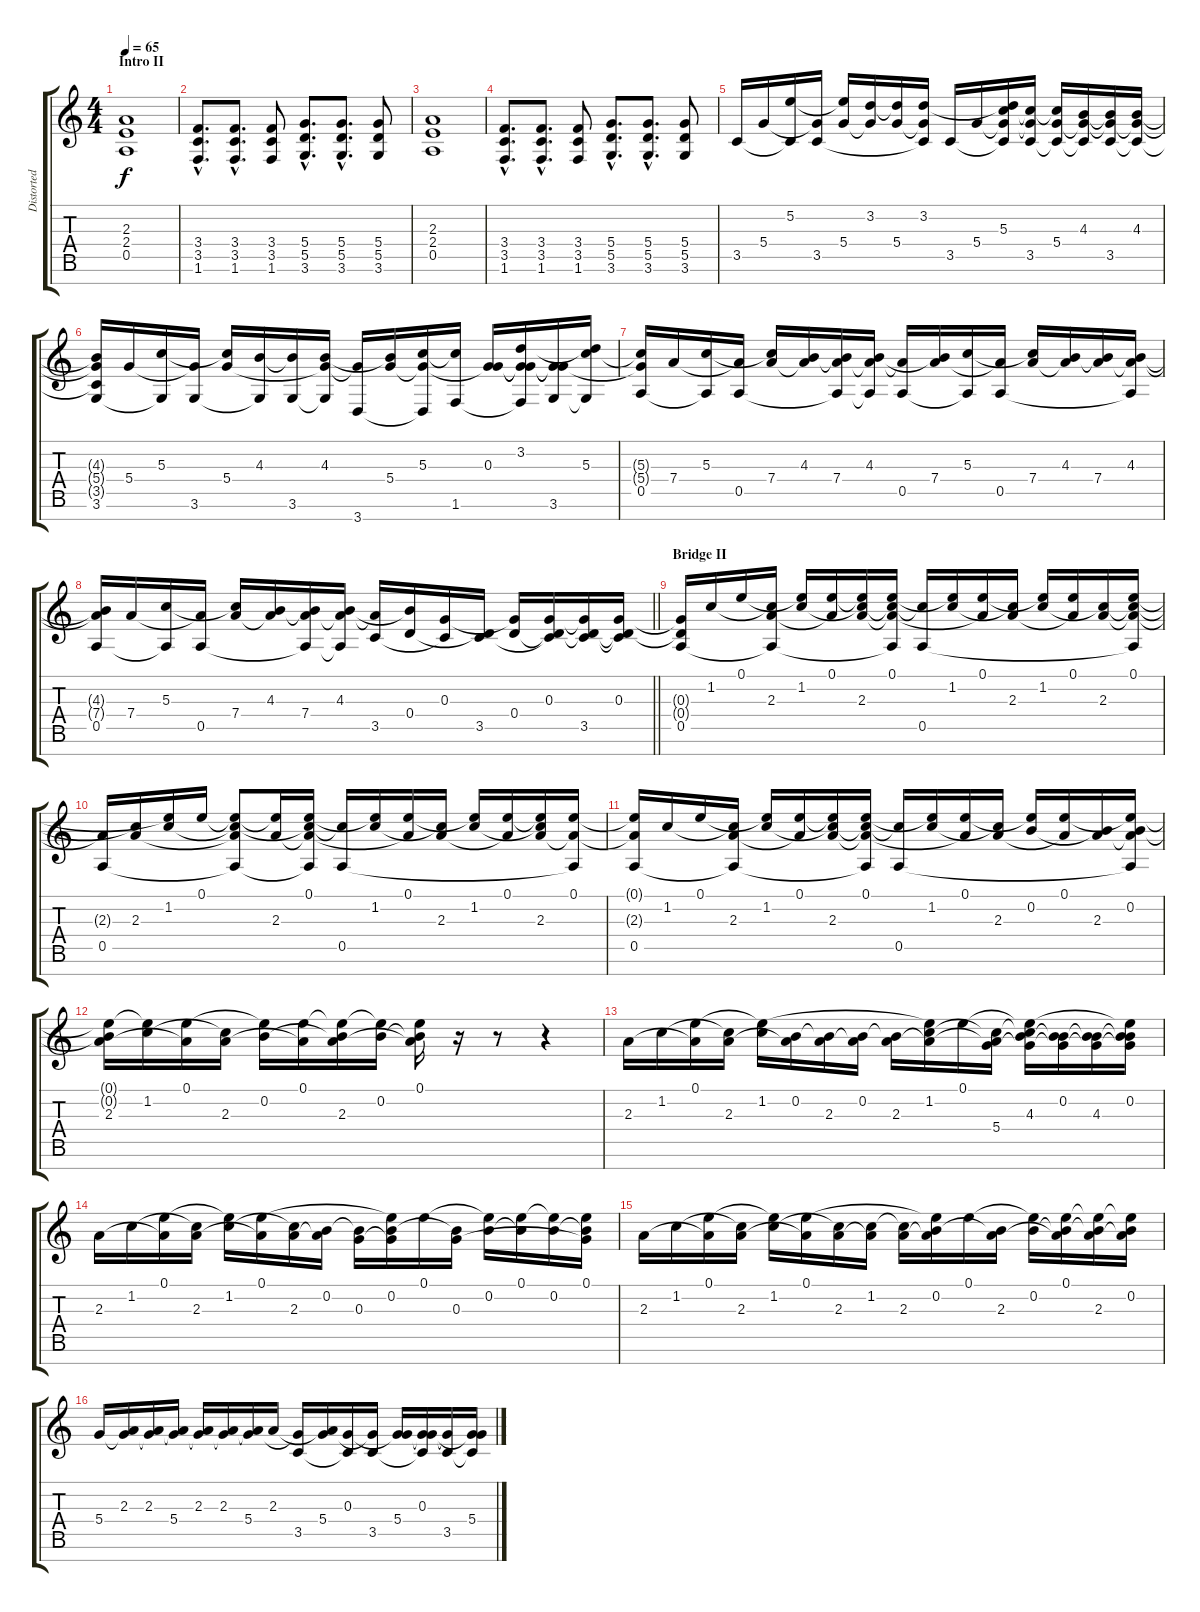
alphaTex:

\track ("Distorted Guitar I" "Distorted ") {instrument overdrivenguitar}
\staff {score tabs}
\tuning (E4 B3 G3 D3 A2 E2 B1) {hide}
\ts (4 4)
\section ("" "Intro II")
\tempo 65
\clef g2
\ks c
(2.3 2.4 0.5).1{dy f volume 13} |
(3.4{hac} 3.5{hac} 1.6{hac}).8{d} (3.4{hac} 3.5{hac} 1.6{hac}).8{d} (3.4 3.5 1.6).8 (5.4{hac} 5.5{hac} 3.6{hac}).8{d} (5.4{hac} 5.5{hac} 3.6{hac}).8{d} (5.4 5.5 3.6).8 |
(2.3 2.4 0.5).1 |
(3.4{hac} 3.5{hac} 1.6{hac}).8{d} (3.4{hac} 3.5{hac} 1.6{hac}).8{d} (3.4 3.5 1.6).8 (5.4{hac} 5.5{hac} 3.6{hac}).8{d} (5.4{hac} 5.5{hac} 3.6{hac}).8{d} (5.4 5.5 3.6).8 |
3.5.16 5.4.16 (5.2 3.5{t}).16 (5.4{t} 3.5).16 (5.2{t} 5.4).16 (3.2 5.4{t}).16 (3.2{t} 5.4).16 (3.2 5.4{t} 3.5{t}).16 3.5.16 5.4.16 (3.2{t} 5.3 5.4{t} 3.5{t}).16 (5.3{t} 5.4{t} 3.5).16 (5.3{t} 5.4 3.5{t}).16 (4.3 5.4{t} 3.5{t}).16 (4.3{t} 5.4{t} 3.5).16 (4.3 5.4{t} 3.5{t}).16 |
(4.3{t} 5.4{t} 3.5{t} 3.6).16 5.4.16 (5.3 3.6{t}).16 (5.4{t} 3.6).16 (5.3{t} 5.4).16 (4.3 3.6{t}).16 (4.3{t} 3.6).16 (4.3 5.4{t} 3.6{t}).16 (5.4{t} 3.7).16 (4.3{t} 5.4).16 (5.3 5.4{t} 3.7{t}).16 (5.3{t} 1.6).16 (0.3 5.4{t}).16 (3.2 0.3{t} 5.4{t} 1.6{t}).16 (0.3{t} 5.4{t} 3.6).16 (3.2{t} 5.3 3.6{t}).16 |
(5.3{t} 5.4{t} 0.5).16 7.4.16 (5.3 0.5{t}).16 (7.4{t} 0.5).16 (5.3{t} 7.4).16 (4.3 7.4{t}).16 (4.3{t} 7.4 0.5{t}).16 (4.3 7.4{t} 0.5{t}).16 (7.4{t} 0.5).16 (4.3{t} 7.4).16 (5.3 0.5{t}).16 (7.4{t} 0.5).16 (5.3{t} 7.4).16 (4.3 7.4{t}).16 (4.3{t} 7.4).16 (4.3 7.4{t} 0.5{t}).16 |
\barLineRight lightlight
(4.3{t} 7.4{t} 0.5).16 7.4.16 (5.3 0.5{t}).16 (7.4{t} 0.5).16 (5.3{t} 7.4).16 (4.3 7.4{t}).16 (4.3{t} 7.4 0.5{t}).16 (4.3 7.4{t} 0.5{t}).16 (7.4{t} 3.5).16 (4.3{t} 0.4).16 (0.3 3.5{t}).16 (0.4{t} 3.5).16 (0.3{t} 0.4).16 (0.3 0.4{t} 3.5{t}).16 (0.3{t} 0.4{t} 3.5).16 (0.3 0.4{t} 3.5{t}).16 |
\section ("" "Bridge II")
(0.3{t} 0.4{t} 0.5).16 1.2.16 0.1.16 (1.2{t} 2.3 0.5{t}).16 (0.1{t} 1.2).16 (0.1 2.3{t}).16 (0.1{t} 1.2{t} 2.3).16 (0.1 1.2{t} 2.3{t} 0.5{t}).16 (1.2{t} 0.5).16 (0.1{t} 1.2).16 (0.1 2.3{t}).16 (1.2{t} 2.3).16 (0.1{t} 1.2).16 (0.1 2.3{t}).16 (1.2{t} 2.3).16 (0.1 1.2{t} 2.3{t} 0.5{t}).16 |
(2.3{t} 0.5).16 (1.2{t} 2.3).16 (0.1{t} 1.2).16 0.1.16 (0.1{t} 1.2{t} 2.3{t} 0.5{t}).8 (0.1{t} 2.3).16 (0.1 1.2{t} 2.3{t} 0.5{t}).16 (1.2{t} 0.5).16 (0.1{t} 1.2).16 (0.1 2.3{t}).16 (1.2{t} 2.3).16 (0.1{t} 1.2).16 (0.1 2.3{t}).16 (0.1{t} 1.2{t} 2.3).16 (0.1 2.3{t} 0.5{t}).16 |
(0.1{t} 2.3{t} 0.5).16 1.2.16 0.1.16 (1.2{t} 2.3 0.5{t}).16 (0.1{t} 1.2).16 (0.1 2.3{t}).16 (0.1{t} 1.2{t} 2.3).16 (0.1 1.2{t} 2.3{t} 0.5{t}).16 (1.2{t} 0.5).16 (0.1{t} 1.2).16 (0.1 2.3{t}).16 (1.2{t} 2.3).16 (0.1{t} 0.2).16 (0.1 2.3{t}).16 (0.2{t} 2.3).16 (0.1{t} 0.2 2.3{t} 0.5{t}).16 |
(0.1{t} 0.2{t} 2.3).16 (0.1{t} 1.2).16 (0.1 2.3{t}).16 (1.2{t} 2.3).16 (0.1{t} 0.2).16 (0.1 2.3{t}).16 (0.1{t} 0.2{t} 2.3).16 (0.1{t} 0.2).16 (0.1 0.2{t} 2.3{t}).16 r.16 r.8 r.4 |
2.3.16 1.2.16 (0.1 2.3{t}).16 (1.2{t} 2.3).16 (0.1{t} 1.2).16 (0.2 2.3{t}).16 (0.2{t} 2.3).16 (0.2 2.3{t}).16 (0.2{t} 2.3).16 (0.1{t} 1.2 2.3{t}).16 0.1.16 (1.2{t} 2.3{t} 5.4).16 (0.1{t} 1.2{t} 4.3 5.4{t}).16 (0.2 4.3{t} 5.4{t}).16 (0.2{t} 4.3 5.4{t}).16 (0.1{t} 0.2 4.3{t} 5.4{t}).16 |
2.3.16 1.2.16 (0.1 2.3{t}).16 (1.2{t} 2.3).16 (0.1{t} 1.2).16 (0.1 2.3{t}).16 (1.2{t} 2.3).16 (0.2 2.3{t}).16 (0.2{t} 0.3).16 (0.1{t} 0.2 0.3{t}).16 0.1.16 (0.2{t} 0.3).16 (0.1{t} 0.2).16 (0.1 0.2{t}).16 (0.1{t} 0.2).16 (0.1 0.2{t} 0.3{t}).16 |
2.3.16 1.2.16 (0.1 2.3{t}).16 (1.2{t} 2.3).16 (0.1{t} 1.2).16 (0.1 2.3{t}).16 (1.2{t} 2.3).16 (1.2 2.3{t}).16 (1.2{t} 2.3).16 (0.1{t} 0.2 2.3{t}).16 0.1.16 (0.2{t} 2.3).16 (0.1{t} 0.2).16 (0.1 0.2{t} 2.3{t}).16 (0.1{t} 0.2{t} 2.3).16 (0.1{t} 0.2 2.3{t}).16 |
5.4.16 (2.3 5.4{t}).16 (2.3 5.4{t}).16 (2.3{t} 5.4).16 (2.3 5.4{t}).16 (2.3 5.4{t}).16 (2.3{t} 5.4).16 2.3.16 (5.4{t} 3.5).16 (2.3{t} 5.4).16 (0.3 3.5{t}).16 (5.4{t} 3.5).16 (0.3{t} 5.4).16 (0.3 5.4{t} 3.5{t}).16 (5.4{t} 3.5).16 (0.3{t} 5.4 3.5{t}).16
